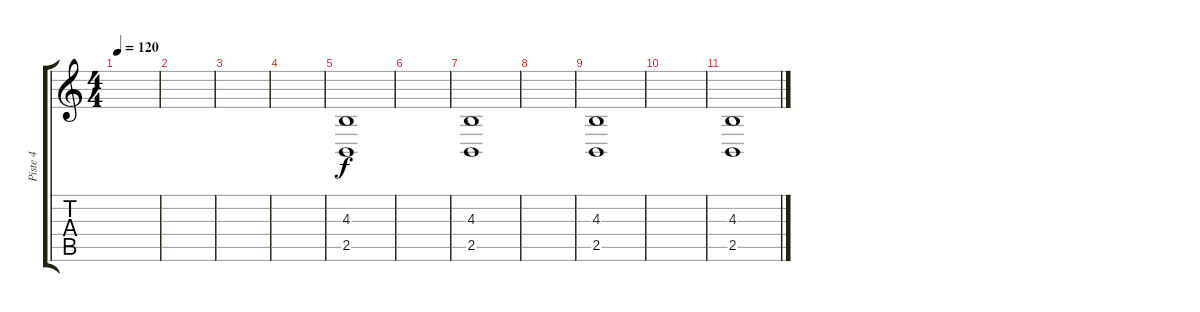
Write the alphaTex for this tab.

\track ("Piste 4" "Piste 4") {instrument fx5brightness}
\staff {score tabs}
\tuning (E4 B3 G3 D3 A2 E2) {hide}
\ts (4 4)
\tempo 120
\clef g2
\ks c
|
|
|
|
(4.3 2.5).1 |
|
(4.3 2.5).1 |
|
(4.3 2.5).1 |
|
(4.3 2.5).1
